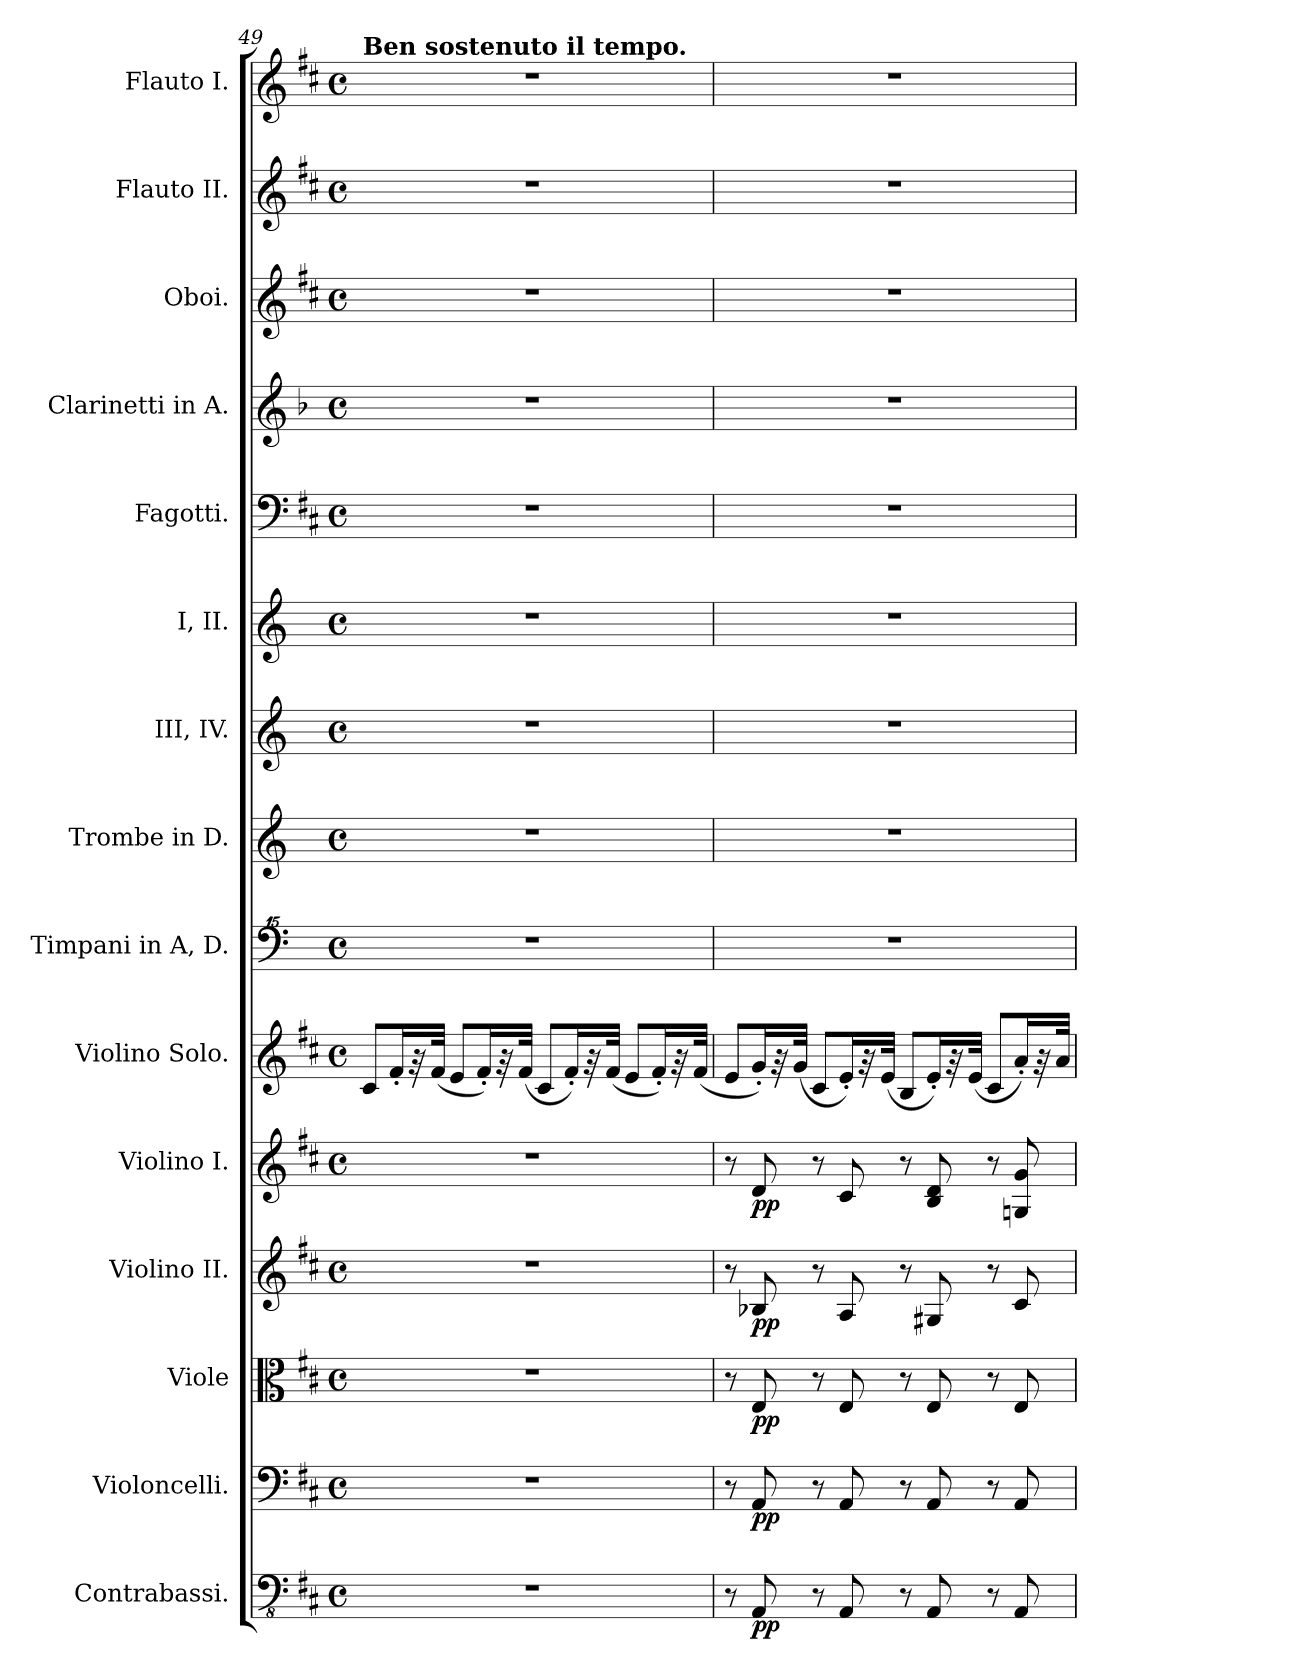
**kern	**dynam	**kern	**dynam	**kern	**dynam	**kern	**dynam	**kern	**dynam	**kern	**kern	**kern	**kern	**kern	**kern	**kern	**kern	**kern	**kern
*part15	*part15	*part14	*part14	*part13	*part13	*part12	*part12	*part11	*part11	*part10	*part9	*part8	*part7	*part6	*part5	*part4	*part3	*part2	*part1
*staff15	*staff15	*staff14	*staff14	*staff13	*staff13	*staff12	*staff12	*staff11	*staff11	*staff10	*staff9	*staff8	*staff7	*staff6	*staff5	*staff4	*staff3	*staff2	*staff1
*I"Contrabassi.	*	*I"Violoncelli.	*	*I"Viole	*	*I"Violino II.	*	*I"Violino I.	*	*I"Violino Solo.	*I"Timpani in A, D.	*I"Trombe in D.	*I"III, IV.	*I"I, II.	*I"Fagotti.	*I"Clarinetti in A.	*I"Oboi.	*I"Flauto II.	*I"Flauto I.
*I'Cbs.	*	*	*	*	*	*	*	*	*	*I'Vln.	*I'Timp.	*	*	*	*I'Fag.	*	*I'Ob.	*I'Fl.	*I'Fl.
*clefFv4	*	*clefF4	*	*clefC3	*	*clefG2	*	*clefG2	*	*clefG2	*clefF^^4	*clefG2	*clefG2	*clefG2	*clefF4	*clefG2	*clefG2	*clefG2	*clefG2
*	*	*	*	*	*	*	*	*	*	*	*ITrd7c12	*ITrd-1c-2	*ITrd4c7	*ITrd4c7	*	*ITrd2c3	*	*	*
*k[f#c#]	*	*k[f#c#]	*	*k[f#c#]	*	*k[f#c#]	*	*k[f#c#]	*	*k[f#c#]	*k[]	*k[f#c#]	*k[b-]	*k[b-]	*k[f#c#]	*k[f#c#]	*k[f#c#]	*k[f#c#]	*k[f#c#]
*M4/4	*	*M4/4	*	*M4/4	*	*M4/4	*	*M4/4	*	*M4/4	*M4/4	*M4/4	*M4/4	*M4/4	*M4/4	*M4/4	*M4/4	*M4/4	*M4/4
*met(c)	*	*met(c)	*	*met(c)	*	*met(c)	*	*met(c)	*	*met(c)	*met(c)	*met(c)	*met(c)	*met(c)	*met(c)	*met(c)	*met(c)	*met(c)	*met(c)
=49	=49	=49	=49	=49	=49	=49	=49	=49	=49	=49	=49	=49	=49	=49	=49	=49	=49	=49	=49
!	!	!	!	!	!	!	!	!	!	!	!	!	!	!	!	!	!	!	!LO:TX:a:B:t=Ben sostenuto il tempo.
1r	.	1r	.	1r	.	1r	.	1r	.	8c#/L	1r	1r	1r	1r	1r	1r	1r	1r	1r
.	.	.	.	.	.	.	.	.	.	16f#'/L	.	.	.	.	.	.	.	.	.
.	.	.	.	.	.	.	.	.	.	32rg	.	.	.	.	.	.	.	.	.
.	.	.	.	.	.	.	.	.	.	(32f#/JJk	.	.	.	.	.	.	.	.	.
.	.	.	.	.	.	.	.	.	.	8e/L	.	.	.	.	.	.	.	.	.
.	.	.	.	.	.	.	.	.	.	16f#'/L)	.	.	.	.	.	.	.	.	.
.	.	.	.	.	.	.	.	.	.	32rg	.	.	.	.	.	.	.	.	.
.	.	.	.	.	.	.	.	.	.	(32f#/JJk	.	.	.	.	.	.	.	.	.
.	.	.	.	.	.	.	.	.	.	8c#/L	.	.	.	.	.	.	.	.	.
.	.	.	.	.	.	.	.	.	.	16f#'/L)	.	.	.	.	.	.	.	.	.
.	.	.	.	.	.	.	.	.	.	32rg	.	.	.	.	.	.	.	.	.
.	.	.	.	.	.	.	.	.	.	(32f#/JJk	.	.	.	.	.	.	.	.	.
.	.	.	.	.	.	.	.	.	.	8e/L	.	.	.	.	.	.	.	.	.
.	.	.	.	.	.	.	.	.	.	16f#'/L)	.	.	.	.	.	.	.	.	.
.	.	.	.	.	.	.	.	.	.	32rg	.	.	.	.	.	.	.	.	.
.	.	.	.	.	.	.	.	.	.	(32f#/JJk	.	.	.	.	.	.	.	.	.
=50	=50	=50	=50	=50	=50	=50	=50	=50	=50	=50	=50	=50	=50	=50	=50	=50	=50	=50	=50
8r	.	8r	.	8r	.	8r	.	8r	.	8e/L	1r	1r	1r	1r	1r	1r	1r	1r	1r
!	!LO:DY:b	!	!LO:DY:b	!	!LO:DY:b	!	!LO:DY:b	!	!LO:DY:b	!	!	!	!	!	!	!	!	!	!
8AAA/	pp	8AA/	pp	8E/	pp	8B-X/	pp	8d/	pp	16g'/L)	.	.	.	.	.	.	.	.	.
.	.	.	.	.	.	.	.	.	.	32rg	.	.	.	.	.	.	.	.	.
.	.	.	.	.	.	.	.	.	.	(32g/JJk	.	.	.	.	.	.	.	.	.
8r	.	8r	.	8r	.	8r	.	8r	.	8c#/L	.	.	.	.	.	.	.	.	.
8AAA/	.	8AA/	.	8E/	.	8A/	.	8c#/	.	16e'/L)	.	.	.	.	.	.	.	.	.
.	.	.	.	.	.	.	.	.	.	32rg	.	.	.	.	.	.	.	.	.
.	.	.	.	.	.	.	.	.	.	(32e/JJk	.	.	.	.	.	.	.	.	.
8r	.	8r	.	8r	.	8r	.	8r	.	8B/L	.	.	.	.	.	.	.	.	.
8AAA/	.	8AA/	.	8E/	.	8G#X/	.	8B/ 8d/	.	16e'/L)	.	.	.	.	.	.	.	.	.
.	.	.	.	.	.	.	.	.	.	32rg	.	.	.	.	.	.	.	.	.
.	.	.	.	.	.	.	.	.	.	(32e/JJk	.	.	.	.	.	.	.	.	.
8r	.	8r	.	8r	.	8r	.	8r	.	8c#/L	.	.	.	.	.	.	.	.	.
8AAA/	.	8AA/	.	8E/	.	8c#/	.	8Gn/ 8g/	.	16a'/L)	.	.	.	.	.	.	.	.	.
.	.	.	.	.	.	.	.	.	.	32rg	.	.	.	.	.	.	.	.	.
.	.	.	.	.	.	.	.	.	.	32a/JJk	.	.	.	.	.	.	.	.	.
=	=	=	=	=	=	=	=	=	=	=	=	=	=	=	=	=	=	=	=
*-	*-	*-	*-	*-	*-	*-	*-	*-	*-	*-	*-	*-	*-	*-	*-	*-	*-	*-	*-
